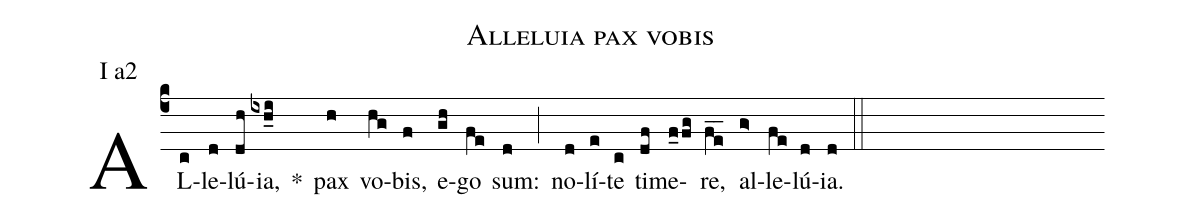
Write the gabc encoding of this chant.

name: Alleluia pax vobis;
annotation: I a2;
mode: 1;
%%
(c4)
AL(c)le(d)lú(dh)ia,(ixh_i) *()
pax(h) vo(hg)bis,(f) e(gh)go(fe) sum:(d) (;)
no(d)lí(e)te(c) ti(df)me(f_0fg)re,(fe__) al(g>)le(fe)lú(d)ia.(d) (::)
